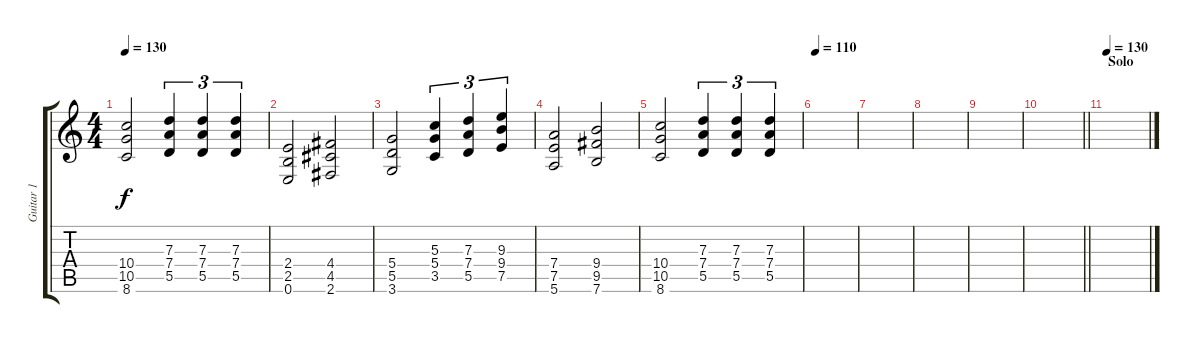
\track ("Guitar 1" "Guitar 1") {instrument distortionguitar}
\staff {score tabs}
\tuning (E4 B3 G3 D3 A2 E2) {hide}
\ts (4 4)
\tempo 130
\clef g2
\ks c
(10.4 10.5 8.6).2{dy f} (7.3 7.4 5.5).4{tu (3 2)} (7.3 7.4 5.5).4{tu (3 2)} (7.3 7.4 5.5).4{tu (3 2)} |
(2.4 2.5 0.6).2 (4.4 4.5 2.6).2 |
(5.4 5.5 3.6).2 (5.3 5.4 3.5).4{tu (3 2)} (7.3 7.4 5.5).4{tu (3 2)} (9.3 9.4 7.5).4{tu (3 2)} |
(7.4 7.5 5.6).2 (9.4 9.5 7.6).2 |
(10.4 10.5 8.6).2 (7.3 7.4 5.5).4{tu (3 2)} (7.3 7.4 5.5).4{tu (3 2)} (7.3 7.4 5.5).4{tu (3 2)} |
\tempo 110
|
|
|
|
\barLineRight lightlight
|
\section ("" "Solo")
\tempo 130
